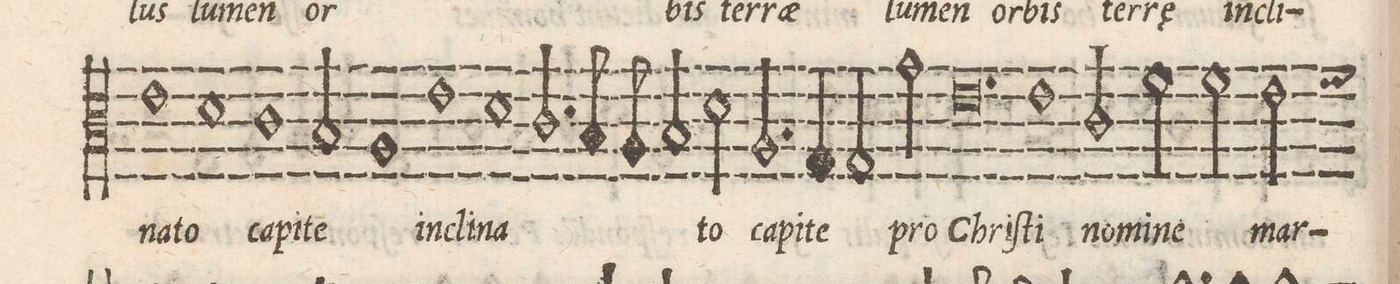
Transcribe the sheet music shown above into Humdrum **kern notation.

**kern	**text
*I"ALTVS	*
*clefC3	*
*k[]	*
*met(C|)	*
*M2/1	*
1e\	-na-
=21-	=21-
1d	-to
1c\	ca-
=22-	=22-
2B/	-pi-
1A	-te
=23-	=23-
1e	in-
1d	-cli-
=24-	=24-
2.c/	-na-
8B/	.
8A/	.
2B/	.
2d\	-to
=25-	=25-
2.A/	ca-
4G/	-pi-
2G/	-te
2g\	pro
=26-	=26-
0.e	Chri-
=27-	=27-
1e	-ſti
=28-	=28-
2c/	no-
2f\	-mi-
2f\	-ne
2e\	mar-
*custos:f	*
=29-	=29-
*-	*-
